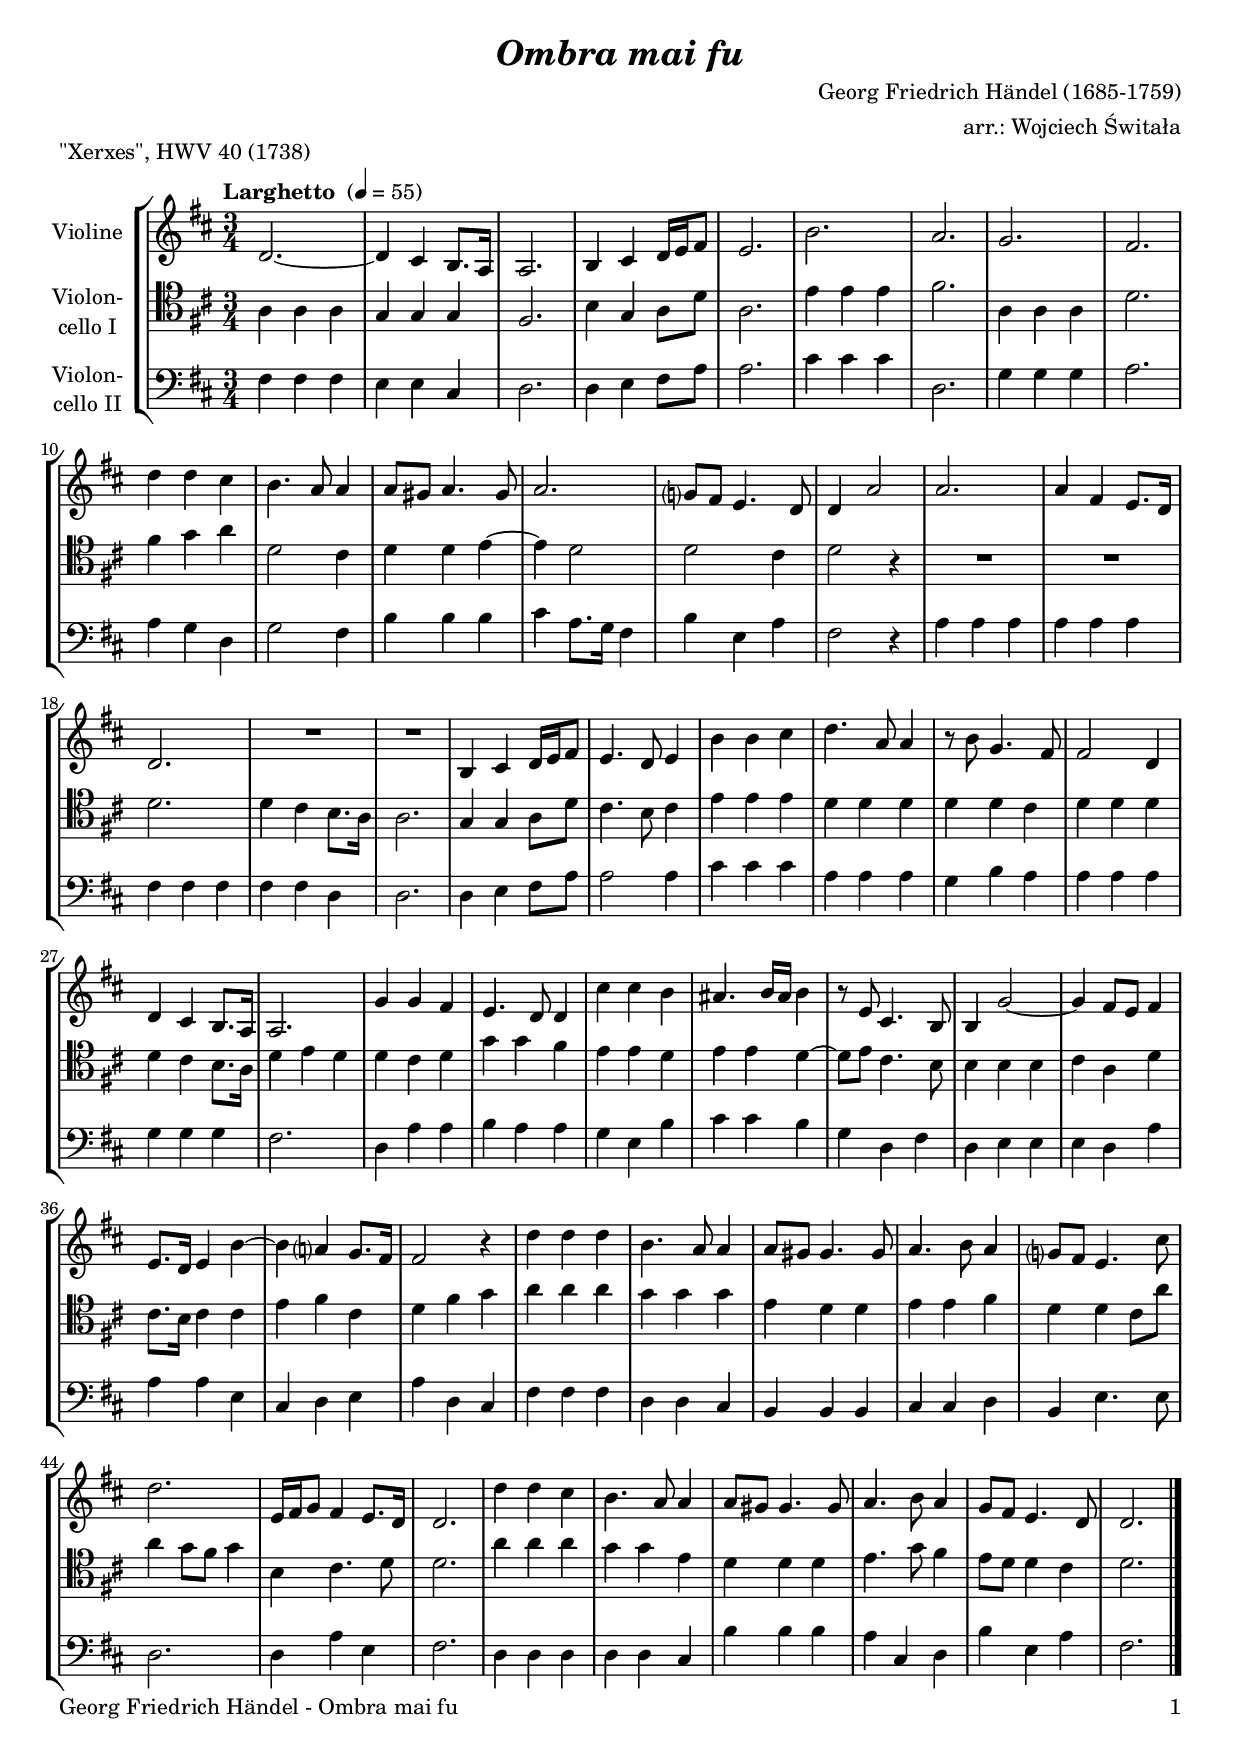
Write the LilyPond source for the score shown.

\version "2.20.2"
\include "deutsch.ly"
  
#(set-global-staff-size 19)

\header {
  title     = \markup \bold \italic "Ombra mai fu"
  composer  = "Georg Friedrich Händel (1685-1759)"
  arranger  = "arr.: Wojciech Świtała"
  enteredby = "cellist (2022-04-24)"
  piece     = "\"Xerxes\", HWV 40 (1738)"
}

voiceconsts = {
  \key f \major
  \time 3/4
  \clef "bass"
  \numericTimeSignature
  % Set default beaming for all staves
%  \set Timing.beamExceptions = #'()
%  \set Timing.baseMoment     = #(ly:make-moment 1 4)
%  \set Timing.beatStructure  = #'(1 1 1 1)
  \tempo "Larghetto " 4=55
}

micl = "clarinet"
mifl = "flute"
miob = "oboe"
mifh = "french horn"
misx = "tenor sax"
mist = "string ensemble 1"
mipz = "pizzicato strings"
mivl = "violin"
miba = "cello"

arco = \markup \italic "arco"
pizz = \markup \italic "pizz."

va = \relative c' {
  \voiceconsts
  \clef "treble"

  f2.~
  f4 e d8. c16
  c2.
  d4 e f16 g a8
  g2.
  d'
  c
  b
  a

  f'4 f e
  d4. c8 c4
  c8 h c4. h8
  c2.
  b?8 a g4. f8
  f4 c'2
  c2.
  c4 a g8. f16

  f2.
  R2.*2
  d4 e f16 g a8
  g4. f8 g4
  d' d e
  f4. c8 c4
  r8 d b4. a8

  a2 f4
  f e d8. c16
  c2.
  b'4 b a
  g4. f8 f4
  e' e d
  cis4. d16 cis d4
  r8 g, e4. d8

  d4 b'2~
  b4 a8 g a4
  g8. f16 g4 d'~
  d c? b8. a16
  a2 r4
  f' f f
  d4. c8 c4
  c8 h h4. h8
  c4. d8 c4

  b?8 a g4. e'8
  f2.
  g,16 a b8 a4 g8. f16
  f2.
  f'4 f e
  d4. c8 c4
  c8 h h4. h8
  c4. d8 c4

  b8 a g4. f8
  f2. \bar "|."
}

vb = \relative c' {
  \voiceconsts
  \clef "tenor"
  
  c4 c c
  b b b
  a2.
  d4 b c8 f
  c2.
  g'4 g g
  a2.
  c,4 c c
  f2.

  a4 b c
  f,2 e4
  f f g~
  g f2
  f e4
  f2 r4
  R2.*2

  f2.
  f4 e d8. c16
  c2.
  b4 b c8 f
  e4. d8 e4
  g g g
  f f f
  f f e

  f f f
  f e d8. c16
  f4 g f
  f e f
  b b a
  g g f
  g g f~
  f8 g e4. d8

  d4 d d
  e c f
  e8. d16 e4 e
  g a e
  f a b
  c c c
  b b b
  g f f
  g g a

  f f e8 c'
  c4 b8 a b4
  d, e4. f8
  f2.
  c'4 c c
  b b g
  f f f
  g4. b8 a4

  g8 f f4 e
  f2. \bar "|."
}

vc = \relative c' {
  \voiceconsts

  a4 a a
  g g e
  f2.
  f4 g a8 c
  c2.
  e4 e e
  f,2.
  b4 b b
  c2.

  c4 b f
  b2 a4
  d d d
  e c8. b16 a4
  d g, c
  a2 r4
  c c c
  c c c

  a a a
  a a f
  f2.
  f4 g a8 c
  c2 c4
  e e e
  c c c
  b d c

  c c c
  b b b
  a2.
  f4 c' c
  d c c
  b g d'
  e e d
  b f a

  f g g
  g f c'
  c c g
  e f g
  c f, e
  a a a
  f f e
  d d d
  e e f

  d g4. g8
  f2.
  f4 c' g
  a2.
  f4 f f
  f f e
  d' d d
  c e, f

  d' g, c
  a2. \bar "|."
}


music = \new StaffGroup <<
      \new Staff {
	\set Staff.midiInstrument = \mivl
	\set Staff.instrumentName = \markup \center-column { "Violine" }
	\transpose f d { \va }
      }

      \new Staff {
	\set Staff.midiInstrument = \miba
	\set Staff.instrumentName = \markup \center-column { "Violon-" "cello I" }
	\transpose f d { \vb }
      }

      \new Staff {
	\set Staff.midiInstrument = \miba
	\set Staff.instrumentName = \markup \center-column { "Violon-" "cello II" }
	\transpose f d { \vc }
      }
>>

\book {
   \paper {
    print-page-number = ##t
    print-first-page-number = ##t
    ragged-last-bottom = ##f
    oddHeaderMarkup = \markup \null
    evenHeaderMarkup = \markup \null
    oddFooterMarkup = \markup {
      \fill-line {
%        \on-the-fly #print-page-number-check-first
        "Georg Friedrich Händel - Ombra mai fu" \fromproperty #'page:page-number-string
      }
    }
    evenFooterMarkup = \oddFooterMarkup
  } \score {
    \music
    \layout {}
  }

  \score {
    \unfoldRepeats \music

    \midi {
      \context {
        \Score
      }
    }
  }
}